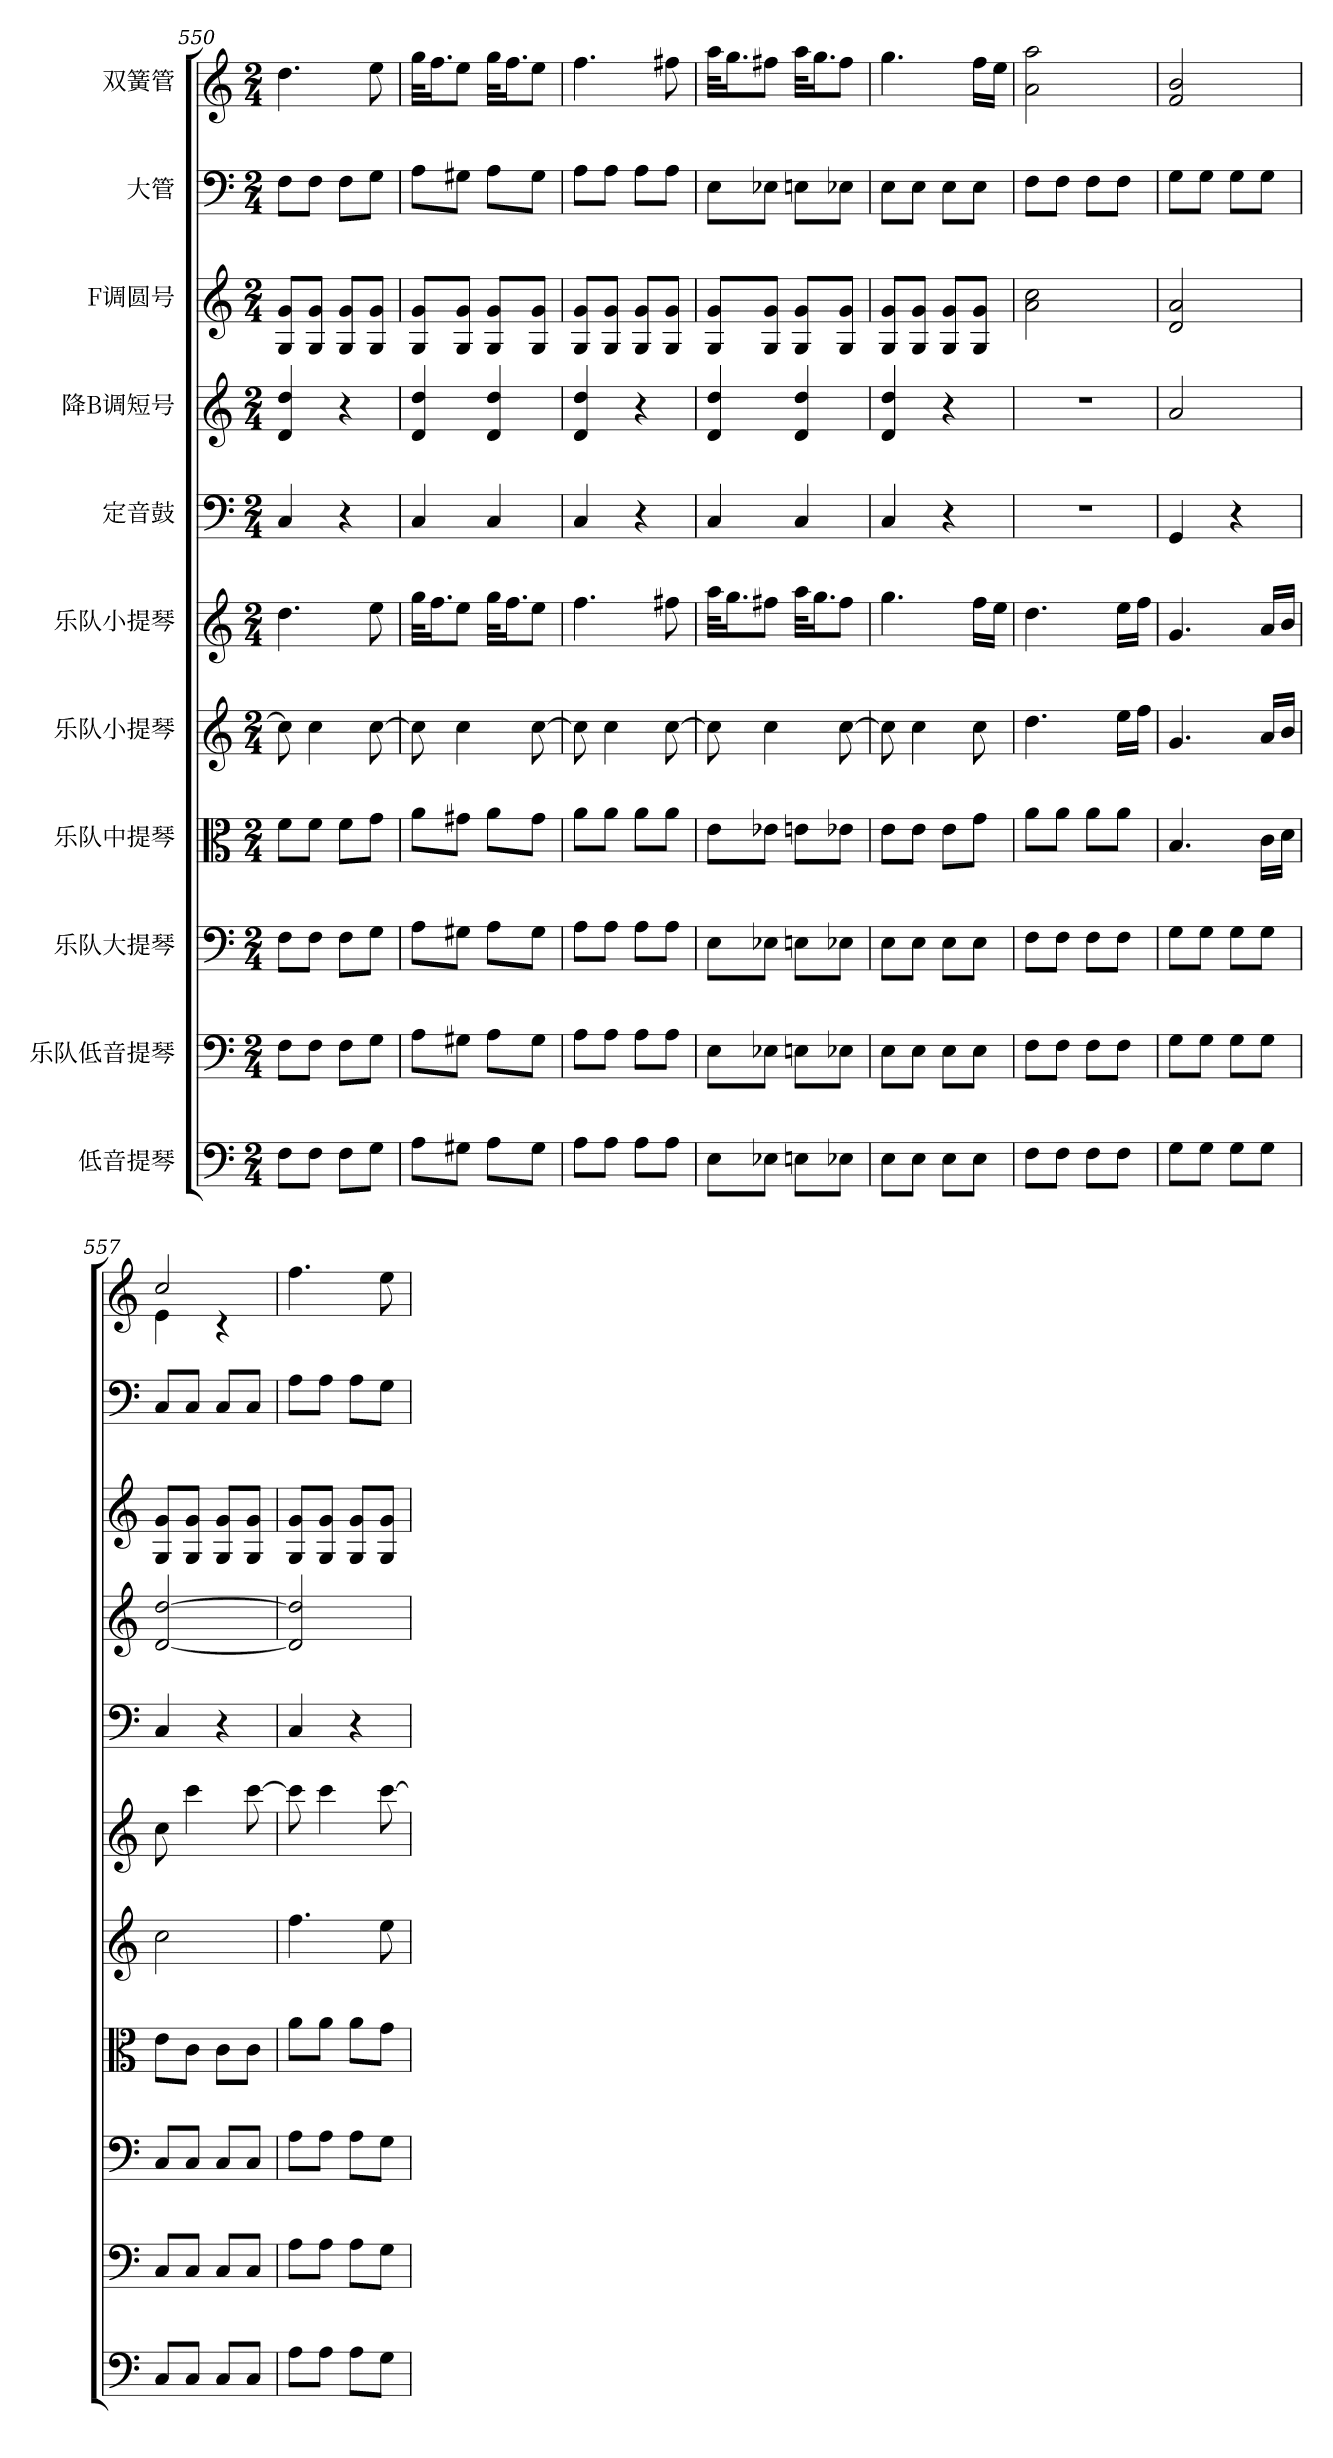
**kern	**kern	**kern	**kern	**kern	**kern	**kern	**kern	**kern	**kern	**kern
*part11	*part10	*part9	*part8	*part7	*part6	*part5	*part4	*part3	*part2	*part1
*staff11	*staff10	*staff9	*staff8	*staff7	*staff6	*staff5	*staff4	*staff3	*staff2	*staff1
*I"低音提琴	*I"乐队低音提琴	*I"乐队大提琴	*I"乐队中提琴	*I"乐队小提琴	*I"乐队小提琴	*I"定音鼓	*I"降B调短号	*I"F调圆号	*I"大管	*I"双簧管
!!LO:PB:g=z
*clefF4	*clefF4	*clefF4	*clefC3	*clefG2	*clefG2	*clefF4	*clefG2	*clefG2	*clefF4	*clefG2
*ITrd7c12	*ITrd7c12	*	*	*	*	*	*ITrd1c2	*ITrd4c7	*	*
*k[]	*k[]	*k[]	*k[]	*k[]	*k[]	*k[]	*k[b-e-]	*k[b-]	*k[]	*k[]
*M2/4	*M2/4	*M2/4	*M2/4	*M2/4	*M2/4	*M2/4	*M2/4	*M2/4	*M2/4	*M2/4
=550	=550	=550	=550	=550	=550	=550	=550	=550	=550	=550
8FF\L	8FF\L	8F\L	8f\L	8cc\]	4.dd\	4C/	4c/ 4cc/	8C/ 8c/L	8F\L	4.dd\
8FF\J	8FF\J	8F\J	8f\J	4cc\	.	.	.	8C/ 8c/J	8F\J	.
8FF\L	8FF\L	8F\L	8f\L	.	.	4r	4r	8C/ 8c/L	8F\L	.
8GG\J	8GG\J	8G\J	8g\J	[8cc\	8ee\	.	.	8C/ 8c/J	8G\J	8ee\
=551	=551	=551	=551	=551	=551	=551	=551	=551	=551	=551
8AA\L	8AA\L	8A\L	8a\L	8cc\]	32gg\KLL	4C/	4c/ 4cc/	8C/ 8c/L	8A\L	32gg\KLL
.	.	.	.	.	16.ff\J	.	.	.	.	16.ff\J
8GG#X\J	8GG#X\J	8G#X\J	8g#X\J	4cc\	8ee\J	.	.	8C/ 8c/J	8G#X\J	8ee\J
8AA\L	8AA\L	8A\L	8a\L	.	32gg\KLL	4C/	4c/ 4cc/	8C/ 8c/L	8A\L	32gg\KLL
.	.	.	.	.	16.ff\J	.	.	.	.	16.ff\J
8GG#\J	8GG#\J	8G#\J	8g#\J	[8cc\	8ee\J	.	.	8C/ 8c/J	8G#\J	8ee\J
=552	=552	=552	=552	=552	=552	=552	=552	=552	=552	=552
8AA\L	8AA\L	8A\L	8a\L	8cc\]	4.ff\	4C/	4c/ 4cc/	8C/ 8c/L	8A\L	4.ff\
8AA\J	8AA\J	8A\J	8a\J	4cc\	.	.	.	8C/ 8c/J	8A\J	.
8AA\L	8AA\L	8A\L	8a\L	.	.	4r	4r	8C/ 8c/L	8A\L	.
8AA\J	8AA\J	8A\J	8a\J	[8cc\	8ff#X\	.	.	8C/ 8c/J	8A\J	8ff#X\
=553	=553	=553	=553	=553	=553	=553	=553	=553	=553	=553
8EE\L	8EE\L	8E\L	8e\L	8cc\]	32aa\KLL	4C/	4c/ 4cc/	8C/ 8c/L	8E\L	32aa\KLL
.	.	.	.	.	16.gg\J	.	.	.	.	16.gg\J
8EE-X\J	8EE-X\J	8E-X\J	8e-X\J	4cc\	8ff#X\J	.	.	8C/ 8c/J	8E-X\J	8ff#X\J
8EEn\L	8EEn\L	8En\L	8en\L	.	32aa\KLL	4C/	4c/ 4cc/	8C/ 8c/L	8En\L	32aa\KLL
.	.	.	.	.	16.gg\J	.	.	.	.	16.gg\J
8EE-X\J	8EE-X\J	8E-X\J	8e-X\J	[8cc\	8ff#\J	.	.	8C/ 8c/J	8E-X\J	8ff#\J
=554	=554	=554	=554	=554	=554	=554	=554	=554	=554	=554
8EE\L	8EE\L	8E\L	8e\L	8cc\]	4.gg\	4C/	4c/ 4cc/	8C/ 8c/L	8E\L	4.gg\
8EE\J	8EE\J	8E\J	8e\J	4cc\	.	.	.	8C/ 8c/J	8E\J	.
8EE\L	8EE\L	8E\L	8e\L	.	.	4r	4r	8C/ 8c/L	8E\L	.
8EE\J	8EE\J	8E\J	8g\J	8cc\	16ff\LL	.	.	8C/ 8c/J	8E\J	16ff\LL
.	.	.	.	.	16ee\JJ	.	.	.	.	16ee\JJ
=555	=555	=555	=555	=555	=555	=555	=555	=555	=555	=555
8FF\L	8FF\L	8F\L	8a\L	4.dd\	4.dd\	2r	2r	2d\ 2f\	8F\L	2a\ 2aa\
8FF\J	8FF\J	8F\J	8a\J	.	.	.	.	.	8F\J	.
8FF\L	8FF\L	8F\L	8a\L	.	.	.	.	.	8F\L	.
8FF\J	8FF\J	8F\J	8a\J	16ee\LL	16ee\LL	.	.	.	8F\J	.
.	.	.	.	16ff\JJ	16ff\JJ	.	.	.	.	.
!!LO:PB:g=z
=556	=556	=556	=556	=556	=556	=556	=556	=556	=556	=556
8GG\L	8GG\L	8G\L	4.B/	4.g/	4.g/	4GG/	2g/	2G/ 2d/	8G\L	2f/ 2b/
8GG\J	8GG\J	8G\J	.	.	.	.	.	.	8G\J	.
8GG\L	8GG\L	8G\L	.	.	.	4r	.	.	8G\L	.
8GG\J	8GG\J	8G\J	16c\LL	16a/LL	16a/LL	.	.	.	8G\J	.
.	.	.	16d\JJ	16b/JJ	16b/JJ	.	.	.	.	.
=557	=557	=557	=557	=557	=557	=557	=557	=557	=557	=557
*	*	*	*	*	*	*	*	*	*	*^
8CC/L	8CC/L	8C/L	8e\L	2cc\	8cc\	4C/	[2c/ [2cc/	8C/ 8c/L	8C/L	2cc/	4e\
8CC/J	8CC/J	8C/J	8c\J	.	4ccc\	.	.	8C/ 8c/J	8C/J	.	.
8CC/L	8CC/L	8C/L	8c\L	.	.	4r	.	8C/ 8c/L	8C/L	.	4r
8CC/J	8CC/J	8C/J	8c\J	.	[8ccc\	.	.	8C/ 8c/J	8C/J	.	.
*	*	*	*	*	*	*	*	*	*	*v	*v
=558	=558	=558	=558	=558	=558	=558	=558	=558	=558	=558
8AA\L	8AA\L	8A\L	8a\L	4.ff\	8ccc\]	4C/	2c/] 2cc/]	8C/ 8c/L	8A\L	4.ff\
8AA\J	8AA\J	8A\J	8a\J	.	4ccc\	.	.	8C/ 8c/J	8A\J	.
8AA\L	8AA\L	8A\L	8a\L	.	.	4r	.	8C/ 8c/L	8A\L	.
8GG\J	8GG\J	8G\J	8g\J	8ee\	[8ccc\	.	.	8C/ 8c/J	8G\J	8ee\
=	=	=	=	=	=	=	=	=	=	=
*-	*-	*-	*-	*-	*-	*-	*-	*-	*-	*-
